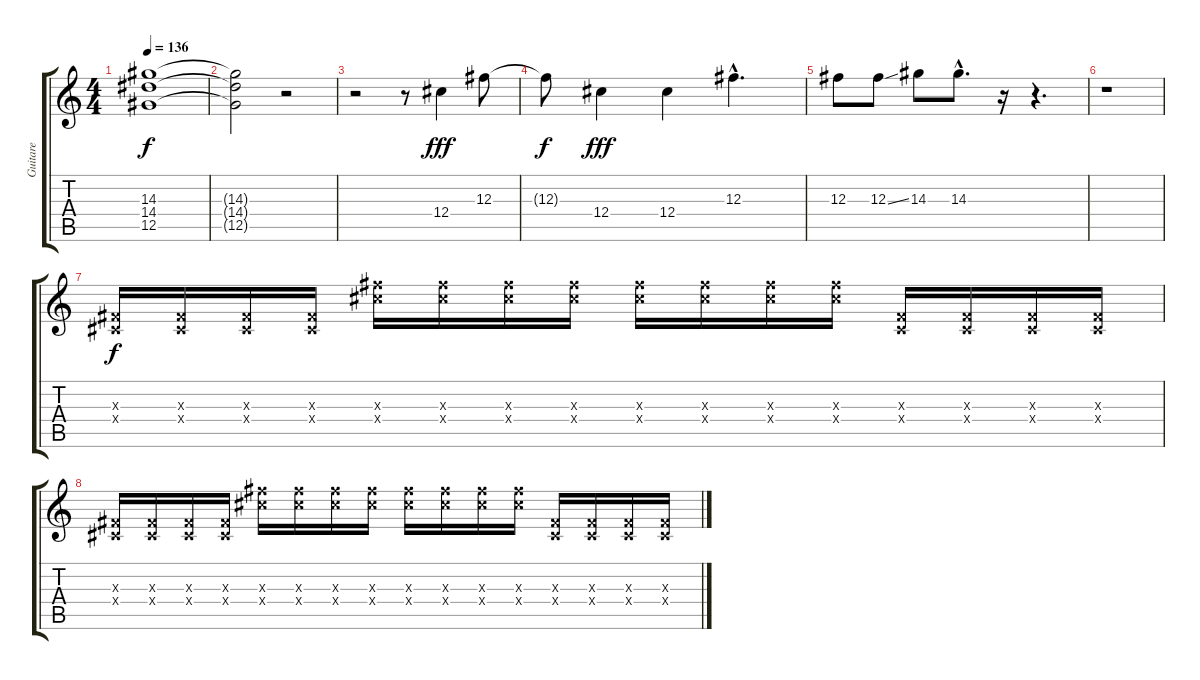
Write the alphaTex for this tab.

\track ("Guitare" "Guitare") {instrument overdrivenguitar}
\staff {score tabs}
\tuning (Eb4 Bb3 Gb3 Db3 Ab2 Eb2) {hide}
\ts (4 4)
\tempo 136
\clef g2
\ks c
(14.3 14.4 12.5).1{dy f} |
(14.3{t} 14.4{t} 12.5{t}).2 r.2 |
r.2 r.8 12.4.4{dy fff} 12.3.8 |
12.3{t}.8{dy f} 12.4.4{dy fff} 12.4.4 12.3{hac}.4{d} |
12.3.8 12.3{ss}.8 14.3.8 14.3{hac}.8{d} r.16 r.4{d} |
r.1 |
(0.3{x} 0.4{x}).16{dy f} (0.3{x} 0.4{x}).16 (0.3{x} 0.4{x}).16 (0.3{x} 0.4{x}).16 (12.3{x} 12.4{x}).16 (12.3{x} 12.4{x}).16 (12.3{x} 12.4{x}).16 (12.3{x} 12.4{x}).16 (12.3{x} 12.4{x}).16 (12.3{x} 12.4{x}).16 (12.3{x} 12.4{x}).16 (12.3{x} 12.4{x}).16 (0.3{x} 0.4{x}).16 (0.3{x} 0.4{x}).16 (0.3{x} 0.4{x}).16 (0.3{x} 0.4{x}).16 |
(0.3{x} 0.4{x}).16 (0.3{x} 0.4{x}).16 (0.3{x} 0.4{x}).16 (0.3{x} 0.4{x}).16 (12.3{x} 12.4{x}).16 (12.3{x} 12.4{x}).16 (12.3{x} 12.4{x}).16 (12.3{x} 12.4{x}).16 (12.3{x} 12.4{x}).16 (12.3{x} 12.4{x}).16 (12.3{x} 12.4{x}).16 (12.3{x} 12.4{x}).16 (0.3{x} 0.4{x}).16 (0.3{x} 0.4{x}).16 (0.3{x} 0.4{x}).16 (0.3{x} 0.4{x}).16
